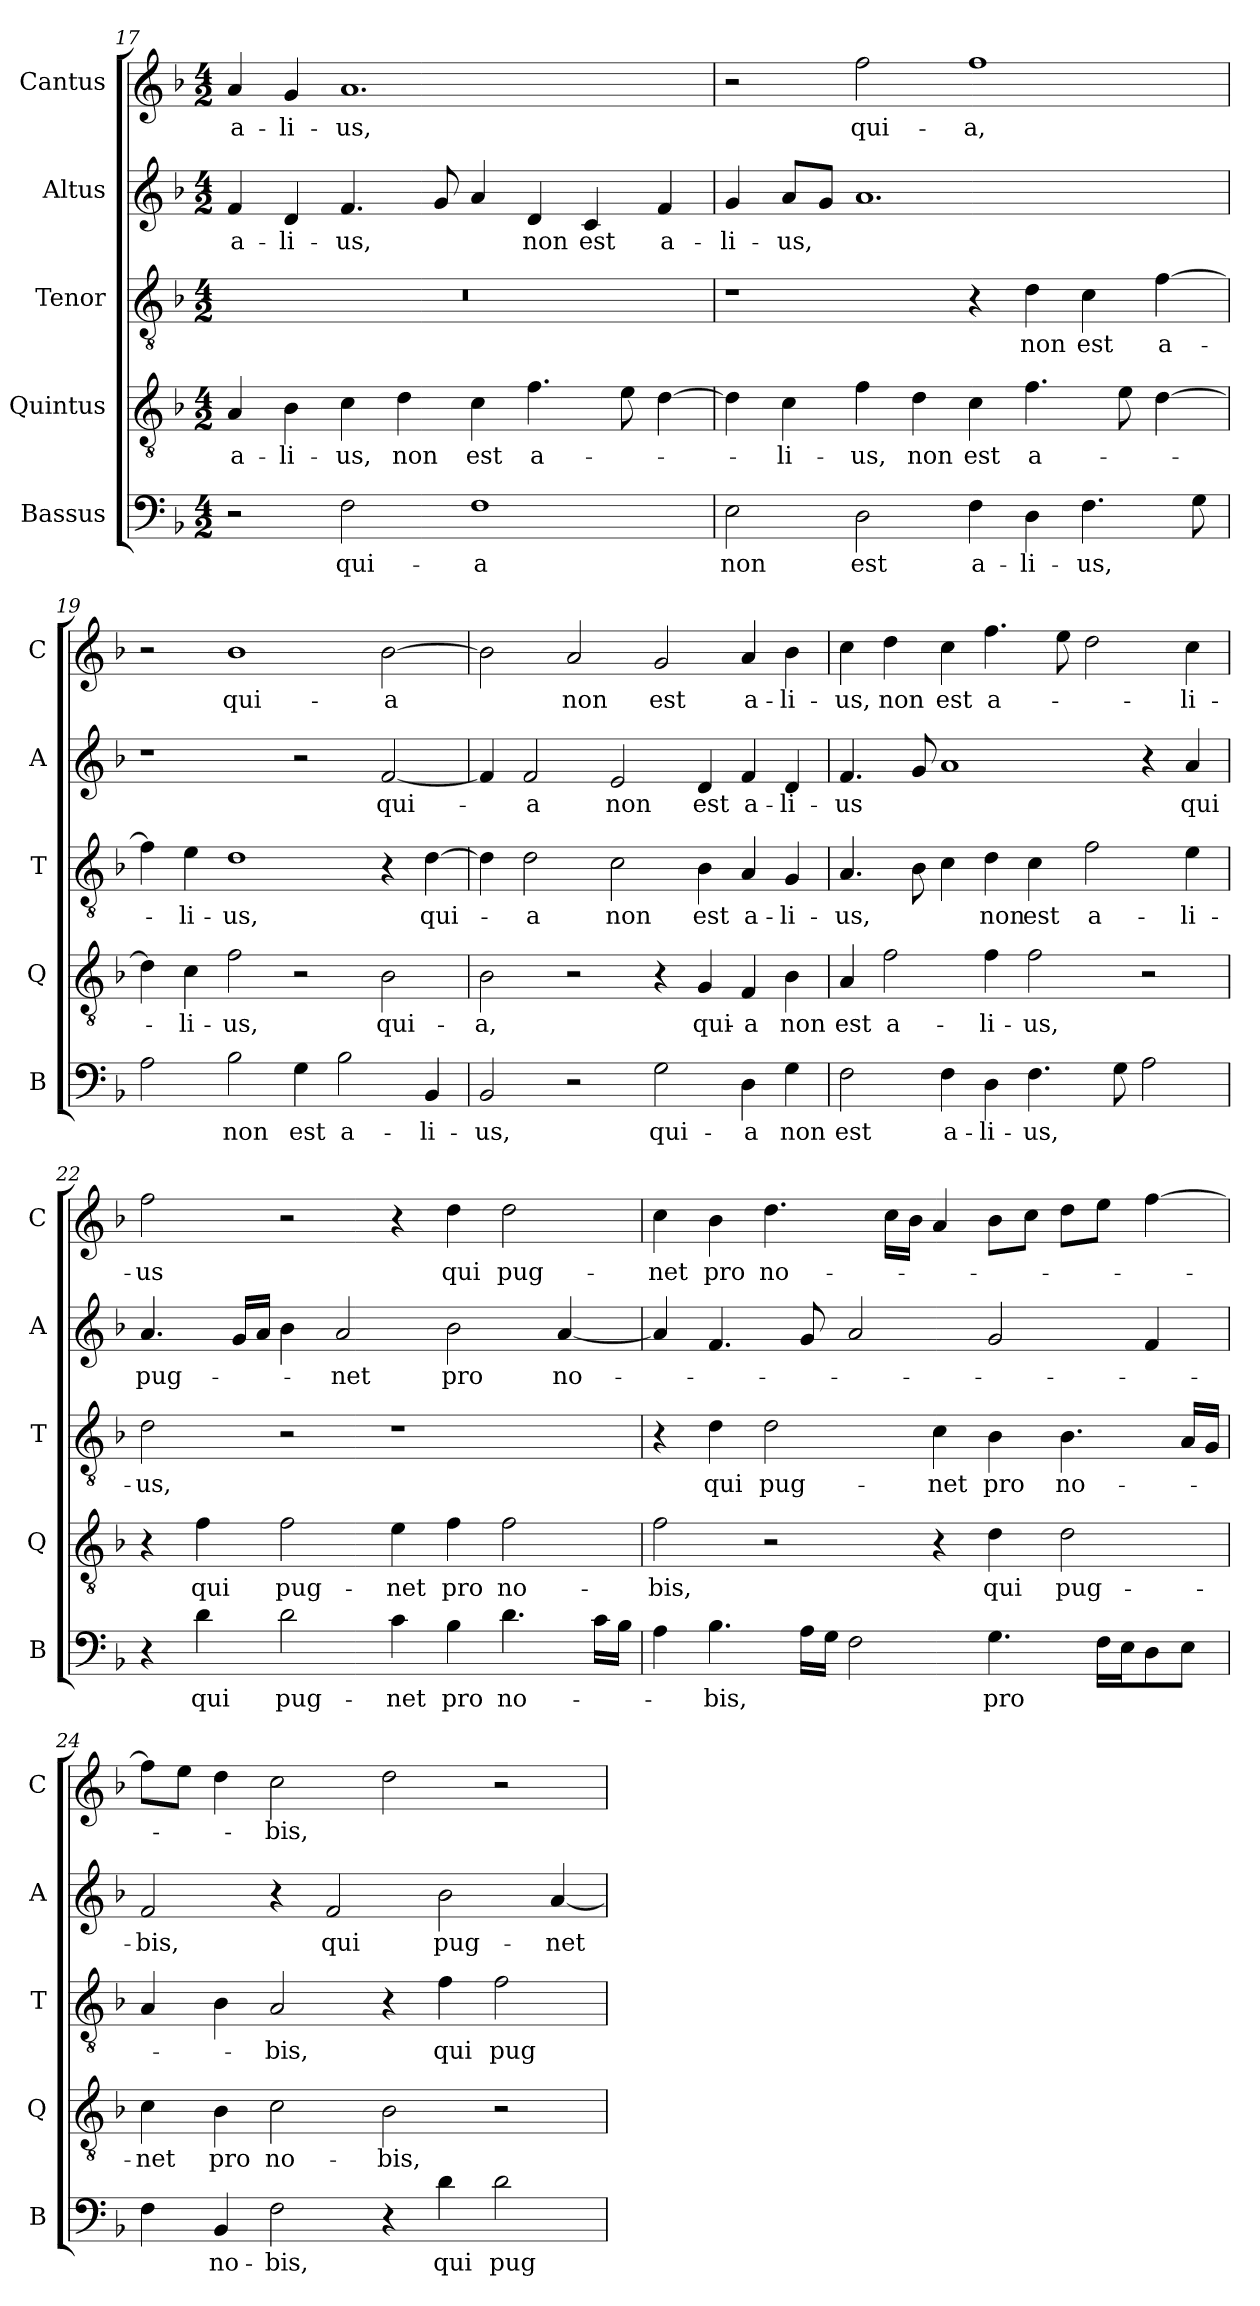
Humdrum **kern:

**kern	**text	**kern	**text	**kern	**text	**kern	**text	**kern	**text
*part5	*part5	*part4	*part4	*part3	*part3	*part2	*part2	*part1	*part1
*staff5	*staff5	*staff4	*staff4	*staff3	*staff3	*staff2	*staff2	*staff1	*staff1
*I"Bassus	*	*I"Quintus	*	*I"Tenor	*	*I"Altus	*	*I"Cantus	*
*I'B	*	*I'Q	*	*I'T	*	*I'A	*	*I'C	*
!!LO:LB:g=z
*clefF4	*	*clefGv2	*	*clefGv2	*	*clefG2	*	*clefG2	*
*k[b-]	*	*k[b-]	*	*k[b-]	*	*k[b-]	*	*k[b-]	*
*F:	*	*F:	*	*F:	*	*F:	*	*F:	*
*M4/2	*	*M4/2	*	*M4/2	*	*M4/2	*	*M4/2	*
=17	=17	=17	=17	=17	=17	=17	=17	=17	=17
!	!	!	!LO:LY:b	!	!	!	!LO:LY:b	!	!LO:LY:b
2r	.	4A/	a-	0r	.	4f/	a-	4a/	a-
!	!	!	!LO:LY:b	!	!	!	!LO:LY:b	!	!LO:LY:b
.	.	4B-\	-li-	.	.	4d/	-li-	4g/	-li-
!	!LO:LY:b	!	!LO:LY:b	!	!	!	!LO:LY:b	!	!LO:LY:b
2F\	qui-	4c\	-us,	.	.	4.f/	-us,	1.a	-us,
!	!	!	!LO:LY:b	!	!	!	!	!	!
.	.	4d\	non	.	.	.	.	.	.
.	.	.	.	.	.	8g/	.	.	.
!	!LO:LY:b	!	!LO:LY:b	!	!	!	!	!	!
1F	-a	4c\	est	.	.	4a/	.	.	.
!	!	!	!LO:LY:b	!	!	!	!LO:LY:b	!	!
.	.	4.f\	a-	.	.	4d/	non	.	.
!	!	!	!	!	!	!	!LO:LY:b	!	!
.	.	.	.	.	.	4c/	est	.	.
.	.	8e\	.	.	.	.	.	.	.
!	!	!	!	!	!	!	!LO:LY:b	!	!
.	.	[4d\	.	.	.	4f/	a-	.	.
=18	=18	=18	=18	=18	=18	=18	=18	=18	=18
!	!LO:LY:b	!	!	!	!	!	!LO:LY:b	!	!
2E\	non	4d\]	.	1r	.	4g/	-li-	2r	.
!	!	!	!LO:LY:b	!	!	!	!LO:LY:b	!	!
.	.	4c\	-li-	.	.	8a/L	-us,	.	.
.	.	.	.	.	.	8g/J	.	.	.
!	!LO:LY:b	!	!LO:LY:b	!	!	!	!	!	!LO:LY:b
2D\	est	4f\	-us,	.	.	1.a	.	2ff\	qui-
!	!	!	!LO:LY:b	!	!	!	!	!	!
.	.	4d\	non	.	.	.	.	.	.
!	!LO:LY:b	!	!LO:LY:b	!	!	!	!	!	!LO:LY:b
4F\	a-	4c\	est	4r	.	.	.	1ff	-a,
!	!LO:LY:b	!	!LO:LY:b	!	!LO:LY:b	!	!	!	!
4D\	-li-	4.f\	a-	4d\	non	.	.	.	.
!	!LO:LY:b	!	!	!	!LO:LY:b	!	!	!	!
4.F\	-us,	.	.	4c\	est	.	.	.	.
.	.	8e\	.	.	.	.	.	.	.
!	!	!	!	!	!LO:LY:b	!	!	!	!
.	.	[4d\	.	[4f\	a-	.	.	.	.
8G\	.	.	.	.	.	.	.	.	.
=19	=19	=19	=19	=19	=19	=19	=19	=19	=19
2A\	.	4d\]	.	4f\]	.	1r	.	2r	.
!	!	!	!LO:LY:b	!	!LO:LY:b	!	!	!	!
.	.	4c\	-li-	4e\	-li-	.	.	.	.
!	!LO:LY:b	!	!LO:LY:b	!	!LO:LY:b	!	!	!	!LO:LY:b
2B-\	non	2f\	-us,	1d	-us,	.	.	1b-	qui-
!	!LO:LY:b	!	!	!	!	!	!	!	!
4G\	est	2r	.	.	.	2r	.	.	.
!	!LO:LY:b	!	!	!	!	!	!	!	!
2B-\	a-	.	.	.	.	.	.	.	.
!	!	!	!LO:LY:b	!	!	!	!LO:LY:b	!	!LO:LY:b
.	.	2B-\	qui-	4r	.	[2f/	qui-	[2b-\	-a
!	!LO:LY:b	!	!	!	!LO:LY:b	!	!	!	!
4BB-/	-li-	.	.	[4d\	qui-	.	.	.	.
!!LO:PB:g=z
=20	=20	=20	=20	=20	=20	=20	=20	=20	=20
!	!LO:LY:b	!	!LO:LY:b	!	!	!	!	!	!
2BB-/	-us,	2B-\	-a,	4d\]	.	4f/]	.	2b-\]	.
!	!	!	!	!	!LO:LY:b	!	!LO:LY:b	!	!
.	.	.	.	2d\	-a	2f/	-a	.	.
!	!	!	!	!	!	!	!	!	!LO:LY:b
2r	.	2r	.	.	.	.	.	2a/	non
!	!	!	!	!	!LO:LY:b	!	!LO:LY:b	!	!
.	.	.	.	2c\	non	2e/	non	.	.
!	!LO:LY:b	!	!	!	!	!	!	!	!LO:LY:b
2G\	qui-	4r	.	.	.	.	.	2g/	est
!	!	!	!LO:LY:b	!	!LO:LY:b	!	!LO:LY:b	!	!
.	.	4G/	qui-	4B-\	est	4d/	est	.	.
!	!LO:LY:b	!	!LO:LY:b	!	!LO:LY:b	!	!LO:LY:b	!	!LO:LY:b
4D\	-a	4F/	-a	4A/	a-	4f/	a-	4a/	a-
!	!LO:LY:b	!	!LO:LY:b	!	!LO:LY:b	!	!LO:LY:b	!	!LO:LY:b
4G\	non	4B-\	non	4G/	-li-	4d/	-li-	4b-\	-li-
=21	=21	=21	=21	=21	=21	=21	=21	=21	=21
!	!LO:LY:b	!	!LO:LY:b	!	!LO:LY:b	!	!LO:LY:b	!	!LO:LY:b
2F\	est	4A/	est	4.A/	-us,	4.f/	-us	4cc\	-us,
!	!	!	!LO:LY:b	!	!	!	!	!	!LO:LY:b
.	.	2f\	a-	.	.	.	.	4dd\	non
.	.	.	.	8B-\	.	8g/	.	.	.
!	!LO:LY:b	!	!	!	!	!	!	!	!LO:LY:b
4F\	a-	.	.	4c\	.	1a	.	4cc\	est
!	!LO:LY:b	!	!LO:LY:b	!	!LO:LY:b	!	!	!	!LO:LY:b
4D\	-li-	4f\	-li-	4d\	non	.	.	4.ff\	a-
!	!LO:LY:b	!	!LO:LY:b	!	!LO:LY:b	!	!	!	!
4.F\	-us,	2f\	-us,	4c\	est	.	.	.	.
.	.	.	.	.	.	.	.	8ee\	.
!	!	!	!	!	!LO:LY:b	!	!	!	!
.	.	.	.	2f\	a-	.	.	2dd\	.
8G\	.	.	.	.	.	.	.	.	.
2A\	.	2r	.	.	.	4r	.	.	.
!	!	!	!	!	!LO:LY:b	!	!LO:LY:b	!	!LO:LY:b
.	.	.	.	4e\	-li-	4a/	qui	4cc\	-li-
=22	=22	=22	=22	=22	=22	=22	=22	=22	=22
!	!	!	!	!	!LO:LY:b	!	!LO:LY:b	!	!LO:LY:b
4r	.	4r	.	2d\	-us,	4.a/	pug-	2ff\	-us
!	!LO:LY:b	!	!LO:LY:b	!	!	!	!	!	!
4d\	qui	4f\	qui	.	.	.	.	.	.
.	.	.	.	.	.	16g/LL	.	.	.
.	.	.	.	.	.	16a/JJ	.	.	.
!	!LO:LY:b	!	!LO:LY:b	!	!	!	!	!	!
2d\	pug-	2f\	pug-	2r	.	4b-\	.	2r	.
!	!	!	!	!	!	!	!LO:LY:b	!	!
.	.	.	.	.	.	2a/	-net	.	.
!	!LO:LY:b	!	!LO:LY:b	!	!	!	!	!	!
4c\	-net	4e\	-net	1r	.	.	.	4r	.
!	!LO:LY:b	!	!LO:LY:b	!	!	!	!LO:LY:b	!	!LO:LY:b
4B-\	pro	4f\	pro	.	.	2b-\	pro	4dd\	qui
!	!LO:LY:b	!	!LO:LY:b	!	!	!	!	!	!LO:LY:b
4.d\	no-	2f\	no-	.	.	.	.	2dd\	pug-
!	!	!	!	!	!	!	!LO:LY:b	!	!
.	.	.	.	.	.	[4a/	no-	.	.
16c\LL	.	.	.	.	.	.	.	.	.
16B-\JJ	.	.	.	.	.	.	.	.	.
!!LO:LB:g=z
=23	=23	=23	=23	=23	=23	=23	=23	=23	=23
!	!	!	!LO:LY:b	!	!	!	!	!	!LO:LY:b
4A\	.	2f\	-bis,	4r	.	4a/]	.	4cc\	-net
!	!LO:LY:b	!	!	!	!LO:LY:b	!	!	!	!LO:LY:b
4.B-\	-bis,	.	.	4d\	qui	4.f/	.	4b-\	pro
!	!	!	!	!	!LO:LY:b	!	!	!	!LO:LY:b
.	.	2r	.	2d\	pug-	.	.	4.dd\	no-
16A\LL	.	.	.	.	.	8g/	.	.	.
16G\JJ	.	.	.	.	.	.	.	.	.
2F\	.	.	.	.	.	2a/	.	.	.
.	.	.	.	.	.	.	.	16cc\LL	.
.	.	.	.	.	.	.	.	16b-\JJ	.
!	!	!	!	!	!LO:LY:b	!	!	!	!
.	.	4r	.	4c\	-net	.	.	4a/	.
!	!LO:LY:b	!	!LO:LY:b	!	!LO:LY:b	!	!	!	!
4.G\	pro	4d\	qui	4B-\	pro	2g/	.	8b-\L	.
.	.	.	.	.	.	.	.	8cc\J	.
!	!	!	!LO:LY:b	!	!LO:LY:b	!	!	!	!
.	.	2d\	pug-	4.B-\	no-	.	.	8dd\L	.
16F\LL	.	.	.	.	.	.	.	8ee\J	.
16E\J	.	.	.	.	.	.	.	.	.
8D\	.	.	.	.	.	4f/	.	[4ff\	.
8E\J	.	.	.	16A/LL	.	.	.	.	.
.	.	.	.	16G/JJ	.	.	.	.	.
=24	=24	=24	=24	=24	=24	=24	=24	=24	=24
!	!	!	!LO:LY:b	!	!	!	!LO:LY:b	!	!
4F\	.	4c\	-net	4A/	.	2f/	-bis,	8ff\L]	.
.	.	.	.	.	.	.	.	8ee\J	.
!	!LO:LY:b	!	!LO:LY:b	!	!	!	!	!	!
4BB-/	no-	4B-\	pro	4B-\	.	.	.	4dd\	.
!	!LO:LY:b	!	!LO:LY:b	!	!LO:LY:b	!	!	!	!LO:LY:b
2F\	-bis,	2c\	no-	2A/	-bis,	4r	.	2cc\	-bis,
!	!	!	!	!	!	!	!LO:LY:b	!	!
.	.	.	.	.	.	2f/	qui	.	.
!	!	!	!LO:LY:b	!	!	!	!	!	!
4r	.	2B-\	-bis,	4r	.	.	.	2dd\	.
!	!LO:LY:b	!	!	!	!LO:LY:b	!	!LO:LY:b	!	!
4d\	qui	.	.	4f\	qui	2b-\	pug-	.	.
!	!LO:LY:b	!	!	!	!LO:LY:b	!	!	!	!
2d\	pug-	2r	.	2f\	pug-	.	.	2r	.
!	!	!	!	!	!	!	!LO:LY:b	!	!
.	.	.	.	.	.	[4a/	-net	.	.
=	=	=	=	=	=	=	=	=	=
*-	*-	*-	*-	*-	*-	*-	*-	*-	*-
